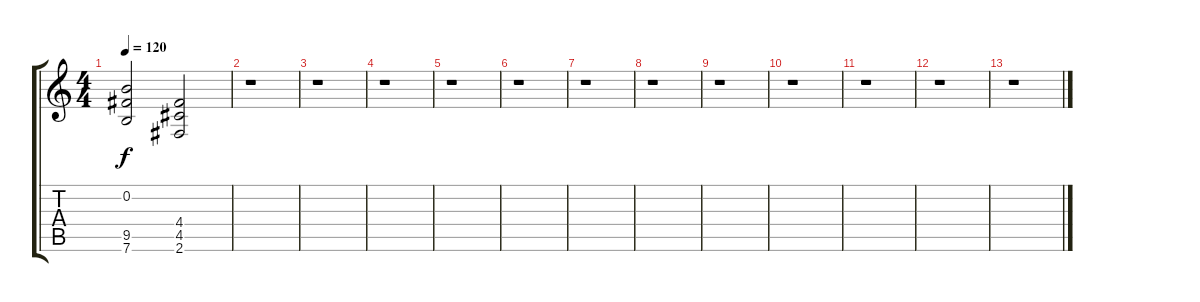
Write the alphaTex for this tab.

\track "" {instrument distortionguitar}
\staff {score tabs}
\tuning (E4 B3 G3 D3 A2 E2) {hide}
\ts (4 4)
\tempo 120
\clef g2
\ks c
(0.2 9.5 7.6).2{dy f} (4.4 4.5 2.6).2 |
r.1 |
r.1 |
r.1 |
r.1 |
r.1 |
r.1 |
r.1 |
r.1 |
r.1 |
r.1 |
r.1 |
r.1
